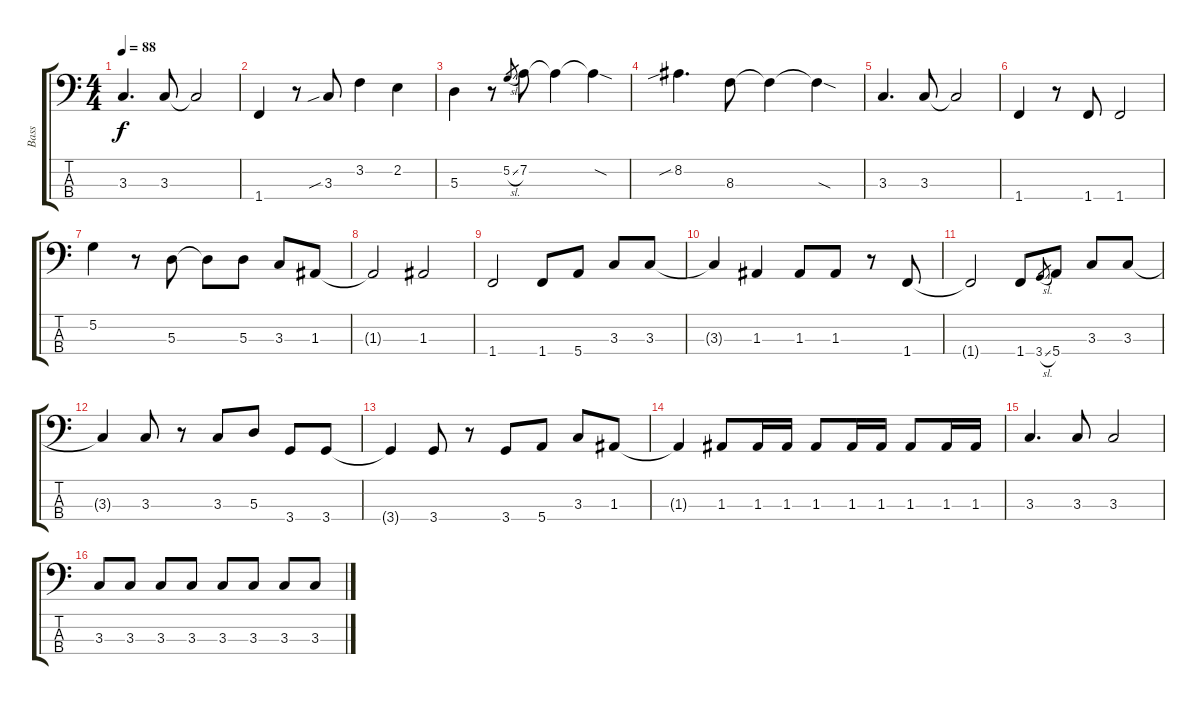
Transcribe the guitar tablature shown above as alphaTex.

\track ("Bass" "Bass") {instrument electricbassfinger}
\staff {score tabs}
\tuning (G2 D2 A1 E1) {hide}
\ts (4 4)
\tempo 88
\clef f4
\ks c
3.3.4{d dy f} 3.3.8 3.3{t}.2 |
1.4.4 r.8 3.3{sib}.8 3.2.4 2.2.4 |
5.3.4 r.8 5.2{sl}.8{gr} 7.2.8 7.2{t}.4 7.2{sod t}.4 |
8.2{sib}.4{d} 8.3.8 8.3{t}.4 8.3{sod t}.4 |
3.3.4{d} 3.3.8 3.3{t}.2 |
1.4.4 r.8 1.4.8 1.4.2 |
5.2.4 r.8 5.3.8 5.3{t}.8 5.3.8 3.3.8 1.3.8 |
1.3{t}.2 1.3.2 |
1.4.2 1.4.8 5.4.8 3.3.8 3.3.8 |
3.3{t}.4 1.3.4 1.3.8 1.3.8 r.8 1.4.8 |
1.4{t}.2 1.4.8 3.4{sl}.8{gr} 5.4.8 3.3.8 3.3.8 |
3.3{t}.4 3.3.8 r.8 3.3.8 5.3.8 3.4.8 3.4.8 |
3.4{t}.4 3.4.8 r.8 3.4.8 5.4.8 3.3.8 1.3.8 |
1.3{t}.4 1.3.8 1.3.16 1.3.16 1.3.8 1.3.16 1.3.16 1.3.8 1.3.16 1.3.16 |
3.3.4{d} 3.3.8 3.3.2 |
3.3.8 3.3.8 3.3.8 3.3.8 3.3.8 3.3.8 3.3.8 3.3.8
